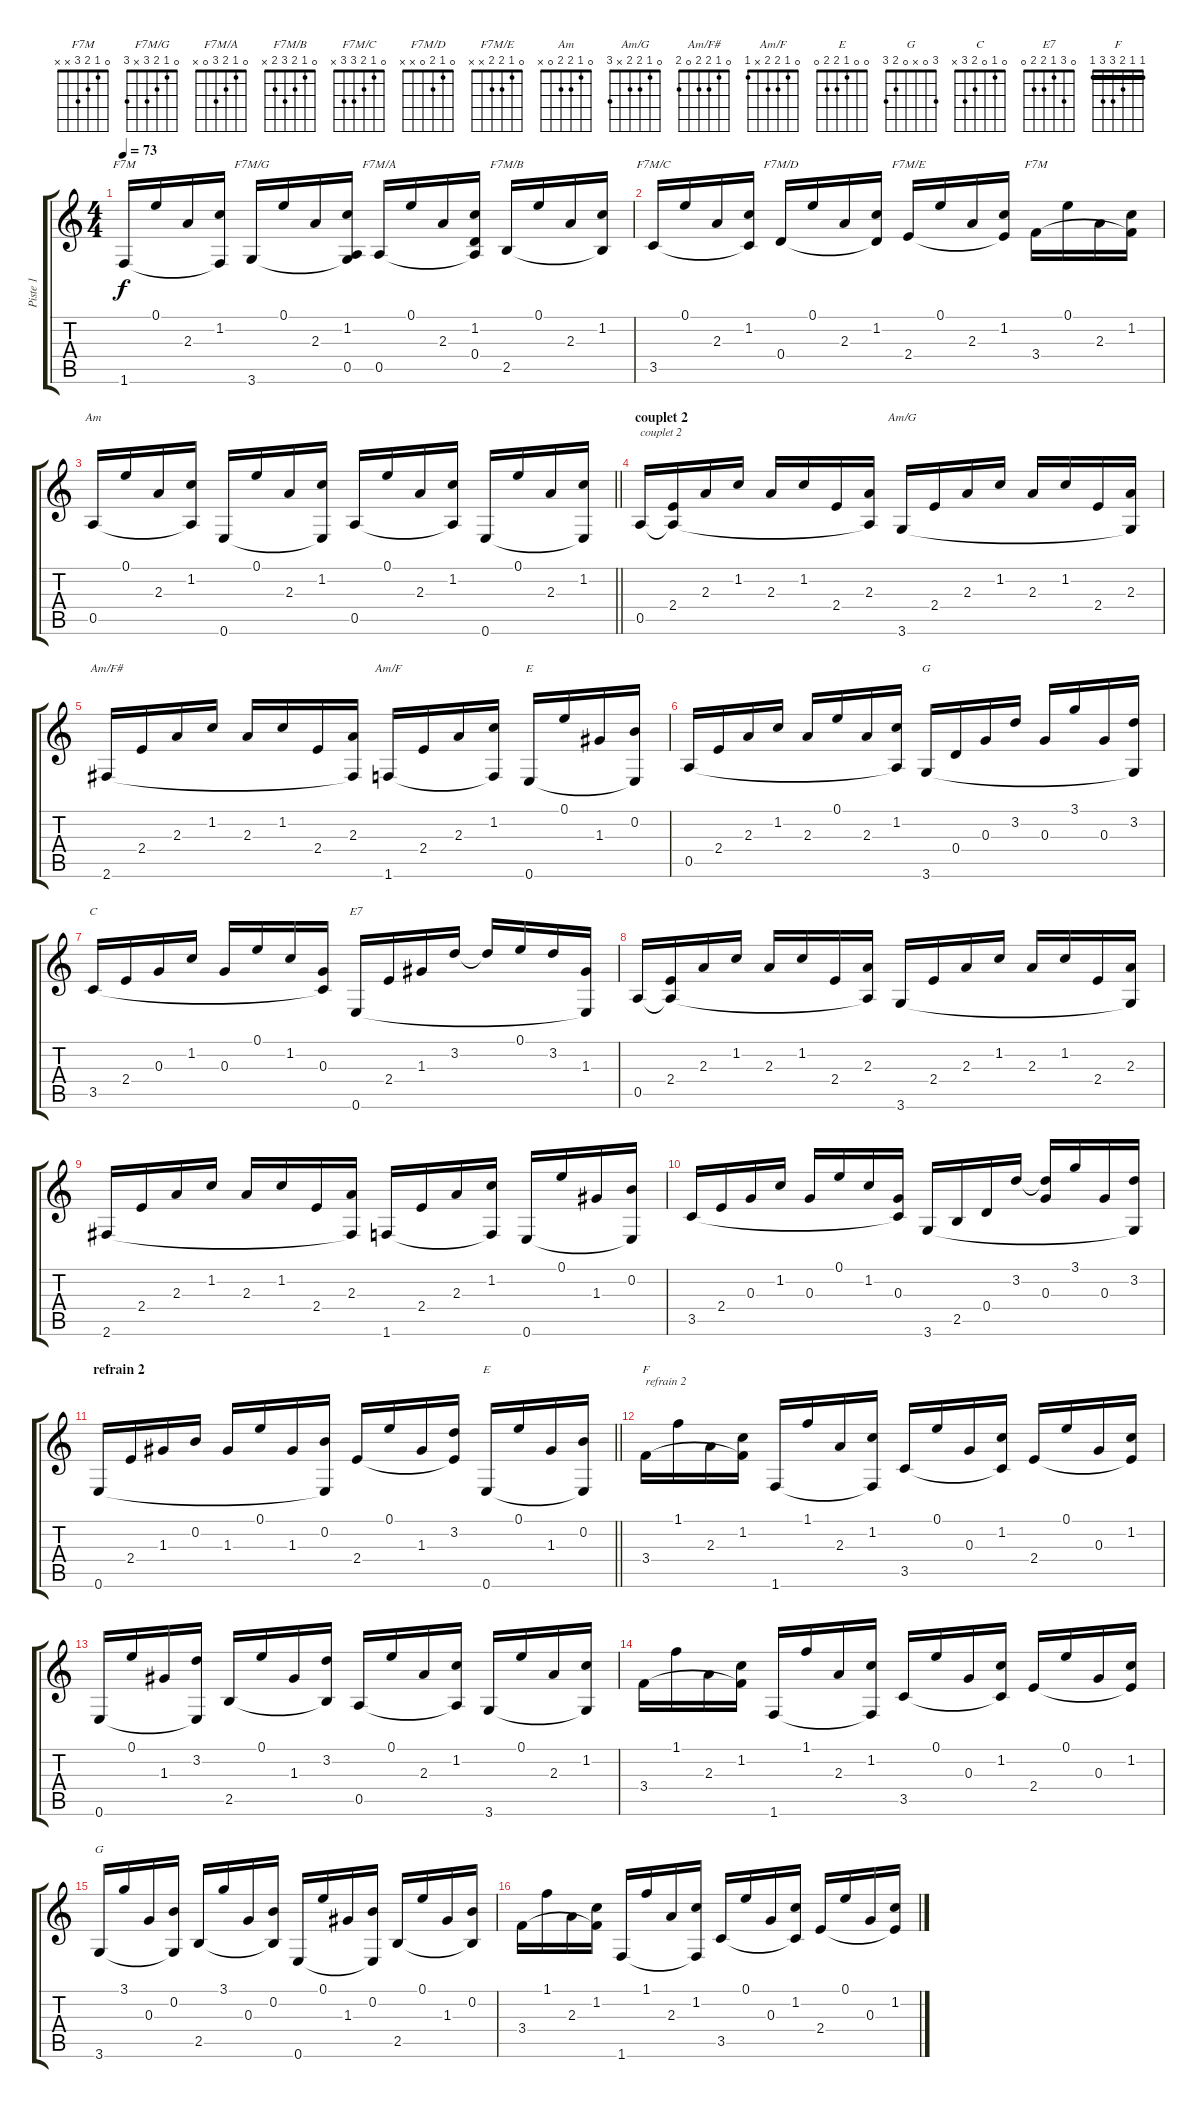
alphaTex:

\track ("Piste 1" "Piste 1") {instrument acousticguitarnylon}
\staff {score tabs}
\tuning (E4 B3 G3 D3 A2 E2) {hide}
\chord ("F7M" 0 1 2 3 3 1)
\chord ("F7M/G" 0 1 2 3 x 3)
\chord ("F7M/A" 0 1 2 3 0 x)
\chord ("F7M/B" 0 1 2 3 2 x)
\chord ("F7M/C" 0 1 2 3 3 x)
\chord ("F7M/D" 0 1 2 0 x x)
\chord ("F7M/E" 0 1 2 2 x x)
\chord ("F7M" 0 1 2 3 x x)
\chord ("Am" 0 1 2 2 0 x)
\chord ("Am/G" 0 1 2 2 x 3)
\chord ("Am/F#" 0 1 2 2 0 2)
\chord ("Am/F" 0 1 2 2 x 1)
\chord ("E" x 0 1 2 2 0)
\chord ("G" 3 3 0 0 2 3)
\chord ("C" 0 1 0 2 3 x)
\chord ("E7" 0 3 1 2 2 0)
\chord ("E" 0 0 1 2 2 0)
\chord ("F" 1 1 2 3 3 1) {barre 1}
\chord ("G" 3 0 x 0 2 3)
\ts (4 4)
\tempo 73
\clef g2
\ks c
1.6.16{ch "F7M" dy f} 0.1.16 2.3.16 (1.2 1.6{t}).16 3.6.16{ch "F7M/G"} 0.1.16 2.3.16 (1.2 0.5{t} 3.6{t}).16 0.5.16{ch "F7M/A"} 0.1.16 2.3.16 (1.2 0.4{t} 0.5{t}).16 2.5.16{ch "F7M/B"} 0.1.16 2.3.16 (1.2 2.5{t}).16 |
3.5.16{ch "F7M/C"} 0.1.16 2.3.16 (1.2 3.5{t}).16 0.4.16{ch "F7M/D"} 0.1.16 2.3.16 (1.2 0.4{t}).16 2.4.16{ch "F7M/E"} 0.1.16 2.3.16 (1.2 2.4{t}).16 3.4.16{ch "F7M"} 0.1.16 2.3.16 (1.2 3.4{t}).16 |
\barLineRight lightlight
0.5.16{ch "Am"} 0.1.16 2.3.16 (1.2 0.5{t}).16 0.6.16 0.1.16 2.3.16 (1.2 0.6{t}).16 0.5.16 0.1.16 2.3.16 (1.2 0.5{t}).16 0.6.16 0.1.16 2.3.16 (1.2 0.6{t}).16 |
\section ("" "couplet 2")
0.5.16{txt "couplet 2"} (2.4 0.5{t}).16 2.3.16 1.2.16 2.3.16 1.2.16 2.4.16 (2.3 0.5{t}).16 3.6.16{ch "Am/G"} 2.4.16 2.3.16 1.2.16 2.3.16 1.2.16 2.4.16 (2.3 3.6{t}).16 |
2.6.16{ch "Am/F#"} 2.4.16 2.3.16 1.2.16 2.3.16 1.2.16 2.4.16 (2.3 2.6{t}).16 1.6.16{ch "Am/F"} 2.4.16 2.3.16 (1.2 1.6{t}).16 0.6.16{ch "E"} 0.1.16 1.3.16 (0.2 0.6{t}).16 |
0.5.16 2.4.16 2.3.16 1.2.16 2.3.16 0.1.16 2.3.16 (1.2 0.5{t}).16 3.6.16{ch "G"} 0.4.16 0.3.16 3.2.16 0.3.16 3.1.16 0.3.16 (3.2 3.6{t}).16 |
3.5.16{ch "C"} 2.4.16 0.3.16 1.2.16 0.3.16 0.1.16 1.2.16 (0.3 3.5{t}).16 0.6.16{ch "E7"} 2.4.16 1.3.16 3.2.16 3.2{t}.16 0.1.16 3.2.16 (1.3 0.6{t}).16 |
0.5.16 (2.4 0.5{t}).16 2.3.16 1.2.16 2.3.16 1.2.16 2.4.16 (2.3 0.5{t}).16 3.6.16 2.4.16 2.3.16 1.2.16 2.3.16 1.2.16 2.4.16 (2.3 3.6{t}).16 |
2.6.16 2.4.16 2.3.16 1.2.16 2.3.16 1.2.16 2.4.16 (2.3 2.6{t}).16 1.6.16 2.4.16 2.3.16 (1.2 1.6{t}).16 0.6.16 0.1.16 1.3.16 (0.2 0.6{t}).16 |
3.5.16 2.4.16 0.3.16 1.2.16 0.3.16 0.1.16 1.2.16 (0.3 3.5{t}).16 3.6.16 2.5.16 0.4.16 3.2.16 (3.2{t} 0.3).16 3.1.16 0.3.16 (3.2 3.6{t}).16 |
\section ("" "refrain 2")
\barLineRight lightlight
0.6.16 2.4.16 1.3.16 0.2.16 1.3.16 0.1.16 1.3.16 (0.2 0.6{t}).16 2.4.16 0.1.16 1.3.16 (3.2 2.4{t}).16 0.6.16{ch "E"} 0.1.16 1.3.16 (0.2 0.6{t}).16 |
3.4.16{ch "F" txt "refrain 2"} 1.1.16 2.3.16 (1.2 3.4{t}).16 1.6.16 1.1.16 2.3.16 (1.2 1.6{t}).16 3.5.16 0.1.16 0.3.16 (1.2 3.5{t}).16 2.4.16 0.1.16 0.3.16 (1.2 2.4{t}).16 |
0.6.16 0.1.16 1.3.16 (3.2 0.6{t}).16 2.5.16 0.1.16 1.3.16 (3.2 2.5{t}).16 0.5.16 0.1.16 2.3.16 (1.2 0.5{t}).16 3.6.16 0.1.16 2.3.16 (1.2 3.6{t}).16 |
3.4.16 1.1.16 2.3.16 (1.2 3.4{t}).16 1.6.16 1.1.16 2.3.16 (1.2 1.6{t}).16 3.5.16 0.1.16 0.3.16 (1.2 3.5{t}).16 2.4.16 0.1.16 0.3.16 (1.2 2.4{t}).16 |
3.6.16{ch "G"} 3.1.16 0.3.16 (0.2 3.6{t}).16 2.5.16 3.1.16 0.3.16 (0.2 2.5{t}).16 0.6.16 0.1.16 1.3.16 (0.2 0.6{t}).16 2.5.16 0.1.16 1.3.16 (0.2 2.5{t}).16 |
3.4.16 1.1.16 2.3.16 (1.2 3.4{t}).16 1.6.16 1.1.16 2.3.16 (1.2 1.6{t}).16 3.5.16 0.1.16 0.3.16 (1.2 3.5{t}).16 2.4.16 0.1.16 0.3.16 (1.2 2.4{t}).16
